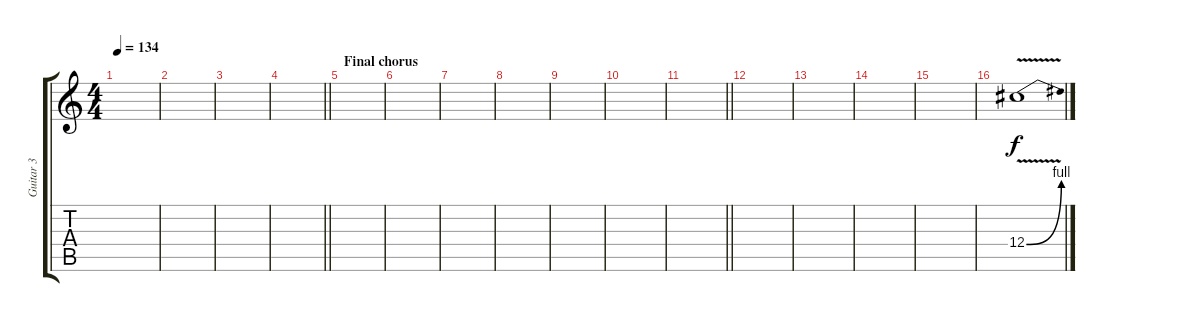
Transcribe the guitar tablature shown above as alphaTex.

\track ("Guitar 3" "Guitar 3") {instrument distortionguitar}
\staff {score tabs}
\tuning (Eb4 Bb3 Gb3 Db3 Ab2 Eb2) {hide}
\ts (4 4)
\tempo 134
\clef g2
\ks c
|
|
|
\barLineRight lightlight
|
\section ("" "Final chorus")
|
|
|
|
|
|
\barLineRight lightlight
|
|
|
|
|
12.4{be (bend 0 0 60 4) v}.1
